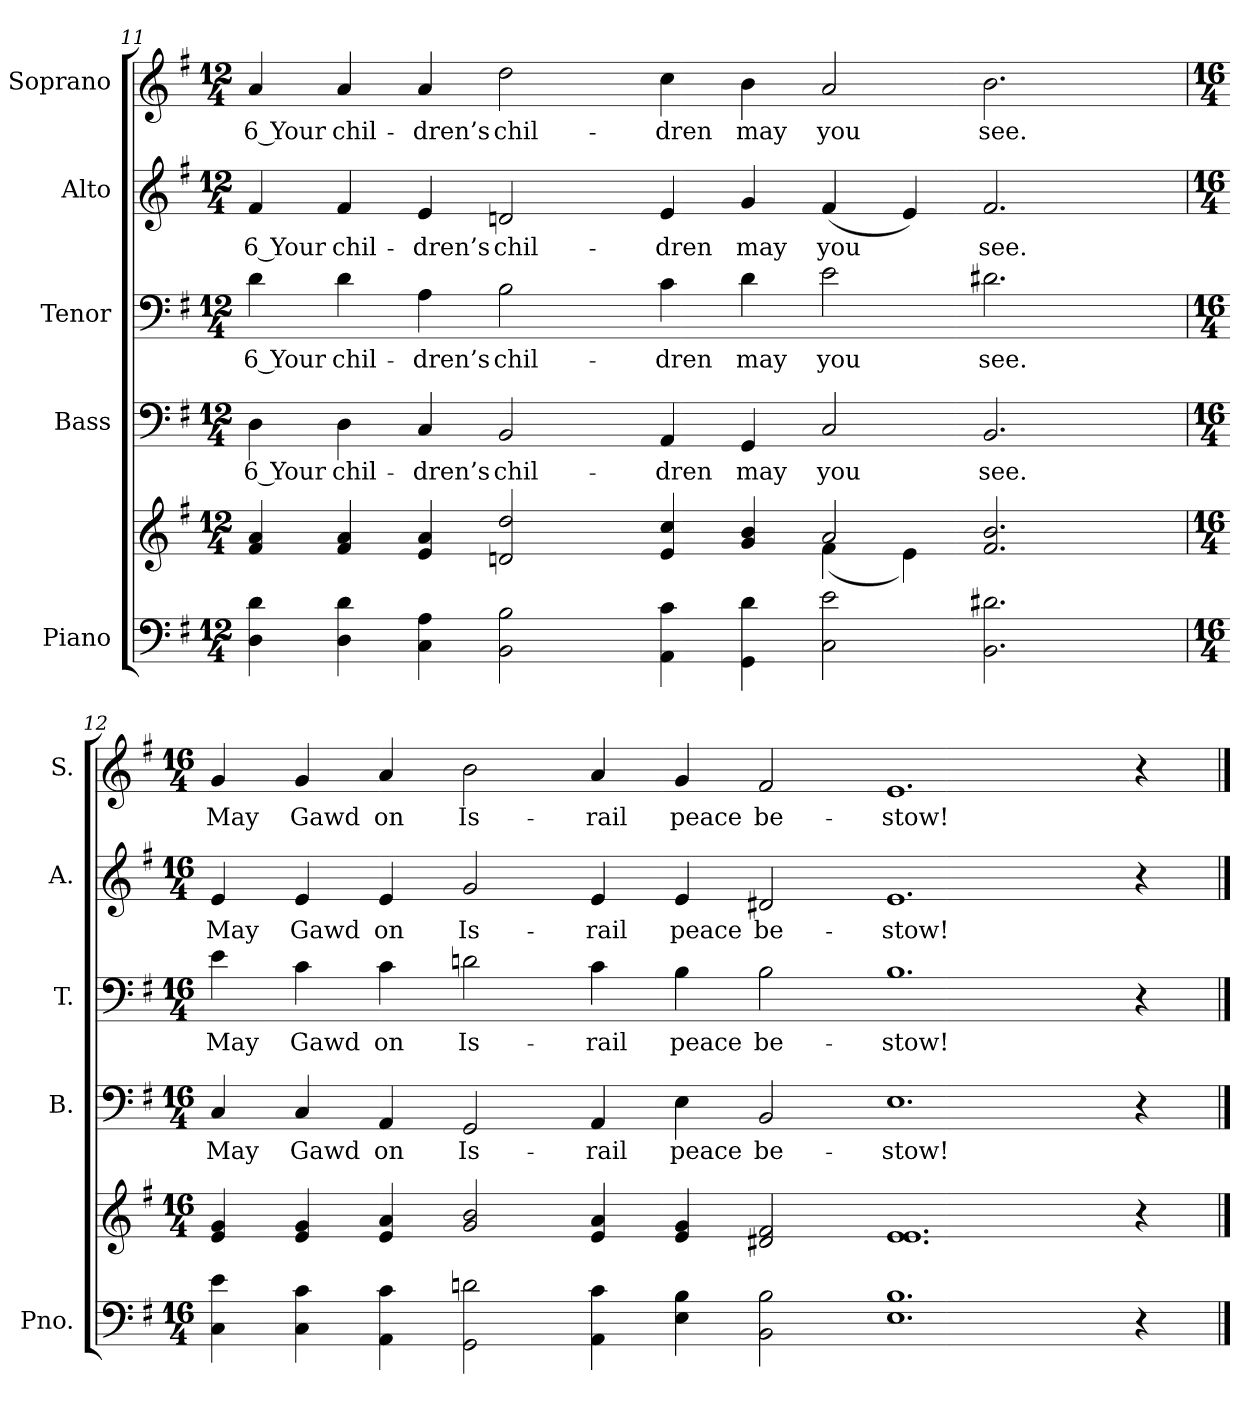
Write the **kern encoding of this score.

**kern	**kern	**kern	**text	**kern	**text	**kern	**text	**kern	**text
*part5	*part5	*part4	*part4	*part3	*part3	*part2	*part2	*part1	*part1
*staff6	*staff5	*staff4	*staff4	*staff3	*staff3	*staff2	*staff2	*staff1	*staff1
*I"Piano	*	*I"Bass	*	*I"Tenor	*	*I"Alto	*	*I"Soprano	*
*I'Pno.	*	*I'B.	*	*I'T.	*	*I'A.	*	*I'S.	*
!!LO:PB:g=z
*clefF4	*clefG2	*clefF4	*	*clefF4	*	*clefG2	*	*clefG2	*
*k[f#]	*k[f#]	*k[f#]	*	*k[f#]	*	*k[f#]	*	*k[f#]	*
*G:	*G:	*G:	*	*G:	*	*G:	*	*G:	*
*M12/4	*M12/4	*M12/4	*	*M12/4	*	*M12/4	*	*M12/4	*
=11	=11	=11	=11	=11	=11	=11	=11	=11	=11
*	*^	*	*	*	*	*	*	*	*
!	!	!	!	!LO:LY:b:color=#000000	!	!	!	!	!	!
!	!	!	!	!	!	!LO:LY:b:color=#000000	!	!	!	!
!	!	!	!	!	!	!	!	!LO:LY:b:color=#000000	!	!
!	!	!	!	!	!	!	!	!	!	!LO:LY:b:color=#000000
4Di\ 4di	4f#i/ 4ai	1ryy	4Di\	6 Your	4di\	6 Your	4f#i/	6 Your	4ai/	6 Your
!	!	!	!	!LO:LY:b:color=#000000	!	!	!	!	!	!
!	!	!	!	!	!	!LO:LY:b:color=#000000	!	!	!	!
!	!	!	!	!	!	!	!	!LO:LY:b:color=#000000	!	!
!	!	!	!	!	!	!	!	!	!	!LO:LY:b:color=#000000
4Di\ 4di	4f#i/ 4ai	.	4Di\	chil-	4di\	chil-	4f#i/	chil-	4ai/	chil-
!	!	!	!	!LO:LY:b:color=#000000	!	!	!	!	!	!
!	!	!	!	!	!	!LO:LY:b:color=#000000	!	!	!	!
!	!	!	!	!	!	!	!	!LO:LY:b:color=#000000	!	!
!	!	!	!	!	!	!	!	!	!	!LO:LY:b:color=#000000
4Ci\ 4Ai	4ei/ 4ai	.	4Ci/	-dren’s	4Ai\	-dren’s	4ei/	-dren’s	4ai/	-dren’s
!	!	!	!	!LO:LY:b:color=#000000	!	!	!	!	!	!
!	!	!	!	!	!	!LO:LY:b:color=#000000	!	!	!	!
!	!	!	!	!	!	!	!	!LO:LY:b:color=#000000	!	!
!	!	!	!	!	!	!	!	!	!	!LO:LY:b:color=#000000
2BBi\ 2Bi	2dni/ 2ddi	.	2BBi/	chil-	2Bi\	chil-	2dni/	chil-	2ddi\	chil-
.	.	2ryy	.	.	.	.	.	.	.	.
!	!	!	!	!LO:LY:b:color=#000000	!	!	!	!	!	!
!	!	!	!	!	!	!LO:LY:b:color=#000000	!	!	!	!
!	!	!	!	!	!	!	!	!LO:LY:b:color=#000000	!	!
!	!	!	!	!	!	!	!	!	!	!LO:LY:b:color=#000000
4AAi\ 4ci	4ei/ 4cci	.	4AAi/	-dren	4ci\	-dren	4ei/	-dren	4cci\	-dren
!	!	!	!	!LO:LY:b:color=#000000	!	!	!	!	!	!
!	!	!	!	!	!	!LO:LY:b:color=#000000	!	!	!	!
!	!	!	!	!	!	!	!	!LO:LY:b:color=#000000	!	!
!	!	!	!	!	!	!	!	!	!	!LO:LY:b:color=#000000
4GGi\ 4di	4gi/ 4bi	4ryy	4GGi/	may	4di\	may	4gi/	may	4bi\	may
!	!	!	!	!LO:LY:b:color=#000000	!	!	!	!	!	!
!	!	!	!	!	!	!LO:LY:b:color=#000000	!	!	!	!
!	!	!	!	!	!	!	!	!LO:LY:b:color=#000000	!	!
!	!	!	!	!	!	!	!	!	!	!LO:LY:b:color=#000000
2Ci\ 2ei	2ai/	(4f#i\	2Ci/	you	2ei\	you	(4f#i/	you	2ai/	you
.	.	4ei\)	.	.	.	.	4ei/)	.	.	.
!	!	!	!	!LO:LY:b:color=#000000	!	!	!	!	!	!
!	!	!	!	!	!	!LO:LY:b:color=#000000	!	!	!	!
!	!	!	!	!	!	!	!	!LO:LY:b:color=#000000	!	!
!	!	!	!	!	!	!	!	!	!	!LO:LY:b:color=#000000
2.BBi\ 2.d#Xi	2.f#i/ 2.bi	4ryy	2.BBi/	see.	2.d#Xi\	see.	2.f#i/	see.	2.bi\	see.
.	.	2ryy	.	.	.	.	.	.	.	.
*	*v	*v	*	*	*	*	*	*	*	*
!!LO:PB:g=z
=12	=12	=12	=12	=12	=12	=12	=12	=12	=12
*M16/4	*M16/4	*M16/4	*	*M16/4	*	*M16/4	*	*M16/4	*
*	*^	*	*	*	*	*	*	*	*
!	!	!	!	!LO:LY:b:color=#000000	!	!	!	!	!	!
*	*v	*v	*	*	*	*	*	*	*	*
*	*^	*	*	*	*	*	*	*	*
!	!	!	!	!	!	!LO:LY:b:color=#000000	!	!	!	!
*	*v	*v	*	*	*	*	*	*	*	*
*	*^	*	*	*	*	*	*	*	*
!	!	!	!	!	!	!	!	!LO:LY:b:color=#000000	!	!
*	*v	*v	*	*	*	*	*	*	*	*
*	*^	*	*	*	*	*	*	*	*
!	!	!	!	!	!	!	!	!	!	!LO:LY:b:color=#000000
*	*v	*v	*	*	*	*	*	*	*	*
4Ci\ 4ei	4ei/ 4gi	4Ci/	May	4ei\	May	4ei/	May	4gi/	May
!	!	!	!LO:LY:b:color=#000000	!	!	!	!	!	!
!	!	!	!	!	!LO:LY:b:color=#000000	!	!	!	!
!	!	!	!	!	!	!	!LO:LY:b:color=#000000	!	!
!	!	!	!	!	!	!	!	!	!LO:LY:b:color=#000000
4Ci\ 4ci	4ei/ 4gi	4Ci/	Gawd	4ci\	Gawd	4ei/	Gawd	4gi/	Gawd
!	!	!	!LO:LY:b:color=#000000	!	!	!	!	!	!
!	!	!	!	!	!LO:LY:b:color=#000000	!	!	!	!
!	!	!	!	!	!	!	!LO:LY:b:color=#000000	!	!
!	!	!	!	!	!	!	!	!	!LO:LY:b:color=#000000
4AAi\ 4ci	4ei/ 4ai	4AAi/	on	4ci\	on	4ei/	on	4ai/	on
!	!	!	!LO:LY:b:color=#000000	!	!	!	!	!	!
!	!	!	!	!	!LO:LY:b:color=#000000	!	!	!	!
!	!	!	!	!	!	!	!LO:LY:b:color=#000000	!	!
!	!	!	!	!	!	!	!	!	!LO:LY:b:color=#000000
2GGi\ 2dni	2gi/ 2bi	2GGi/	Is-	2dni\	Is-	2gi/	Is-	2bi\	Is-
!	!	!	!LO:LY:b:color=#000000	!	!	!	!	!	!
!	!	!	!	!	!LO:LY:b:color=#000000	!	!	!	!
!	!	!	!	!	!	!	!LO:LY:b:color=#000000	!	!
!	!	!	!	!	!	!	!	!	!LO:LY:b:color=#000000
4AAi\ 4ci	4ei/ 4ai	4AAi/	-rail	4ci\	-rail	4ei/	-rail	4ai/	-rail
!	!	!	!LO:LY:b:color=#000000	!	!	!	!	!	!
!	!	!	!	!	!LO:LY:b:color=#000000	!	!	!	!
!	!	!	!	!	!	!	!LO:LY:b:color=#000000	!	!
!	!	!	!	!	!	!	!	!	!LO:LY:b:color=#000000
4Ei\ 4Bi	4ei/ 4gi	4Ei\	peace	4Bi\	peace	4ei/	peace	4gi/	peace
!	!	!	!LO:LY:b:color=#000000	!	!	!	!	!	!
!	!	!	!	!	!LO:LY:b:color=#000000	!	!	!	!
!	!	!	!	!	!	!	!LO:LY:b:color=#000000	!	!
!	!	!	!	!	!	!	!	!	!LO:LY:b:color=#000000
2BBi\ 2Bi	2d#Xi/ 2f#i	2BBi/	be-	2Bi\	be-	2d#Xi/	be-	2f#i/	be-
!	!	!	!LO:LY:b:color=#000000	!	!	!	!	!	!
!	!	!	!	!	!LO:LY:b:color=#000000	!	!	!	!
!	!	!	!	!	!	!	!LO:LY:b:color=#000000	!	!
!	!	!	!	!	!	!	!	!	!LO:LY:b:color=#000000
1.Ei 1.Bi	1.ei 1.ei	1.Ei	-stow!	1.Bi	-stow!	1.ei	-stow!	1.ei	-stow!
4r	4r	4r	.	4r	.	4r	.	4r	.
==	==	==	==	==	==	==	==	==	==
*-	*-	*-	*-	*-	*-	*-	*-	*-	*-
